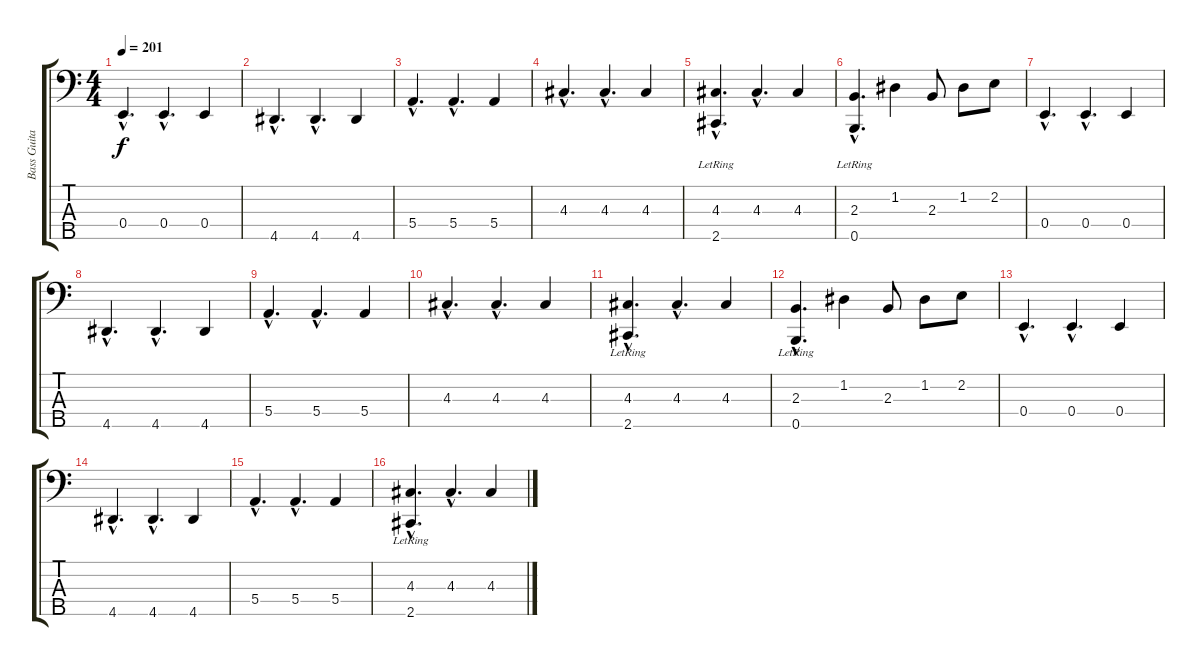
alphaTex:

\track ("Bass Guitar" "Bass Guita") {instrument electricbassfinger}
\staff {score tabs}
\tuning (G2 D2 A1 E1 B0) {hide}
\ts (4 4)
\tempo 201
\clef f4
\ks c
0.4{hac}.4{d dy f} 0.4{hac}.4{d} 0.4.4 |
4.5{hac}.4{d} 4.5{hac}.4{d} 4.5.4 |
5.4{hac}.4{d} 5.4{hac}.4{d} 5.4.4 |
4.3{hac}.4{d} 4.3{hac}.4{d} 4.3.4 |
(4.3{hac} 2.5{hac lr}).4{d} 4.3{hac}.4{d} 4.3.4 |
(2.3{hac} 0.5{hac lr}).4{d} 1.2.4 2.3.8 1.2.8 2.2.8 |
0.4{hac}.4{d} 0.4{hac}.4{d} 0.4.4 |
4.5{hac}.4{d} 4.5{hac}.4{d} 4.5.4 |
5.4{hac}.4{d} 5.4{hac}.4{d} 5.4.4 |
4.3{hac}.4{d} 4.3{hac}.4{d} 4.3.4 |
(4.3{hac} 2.5{hac lr}).4{d} 4.3{hac}.4{d} 4.3.4 |
(2.3{hac} 0.5{hac lr}).4{d} 1.2.4 2.3.8 1.2.8 2.2.8 |
0.4{hac}.4{d} 0.4{hac}.4{d} 0.4.4 |
4.5{hac}.4{d} 4.5{hac}.4{d} 4.5.4 |
5.4{hac}.4{d} 5.4{hac}.4{d} 5.4.4 |
(4.3{hac} 2.5{hac lr}).4{d} 4.3{hac}.4{d} 4.3.4
